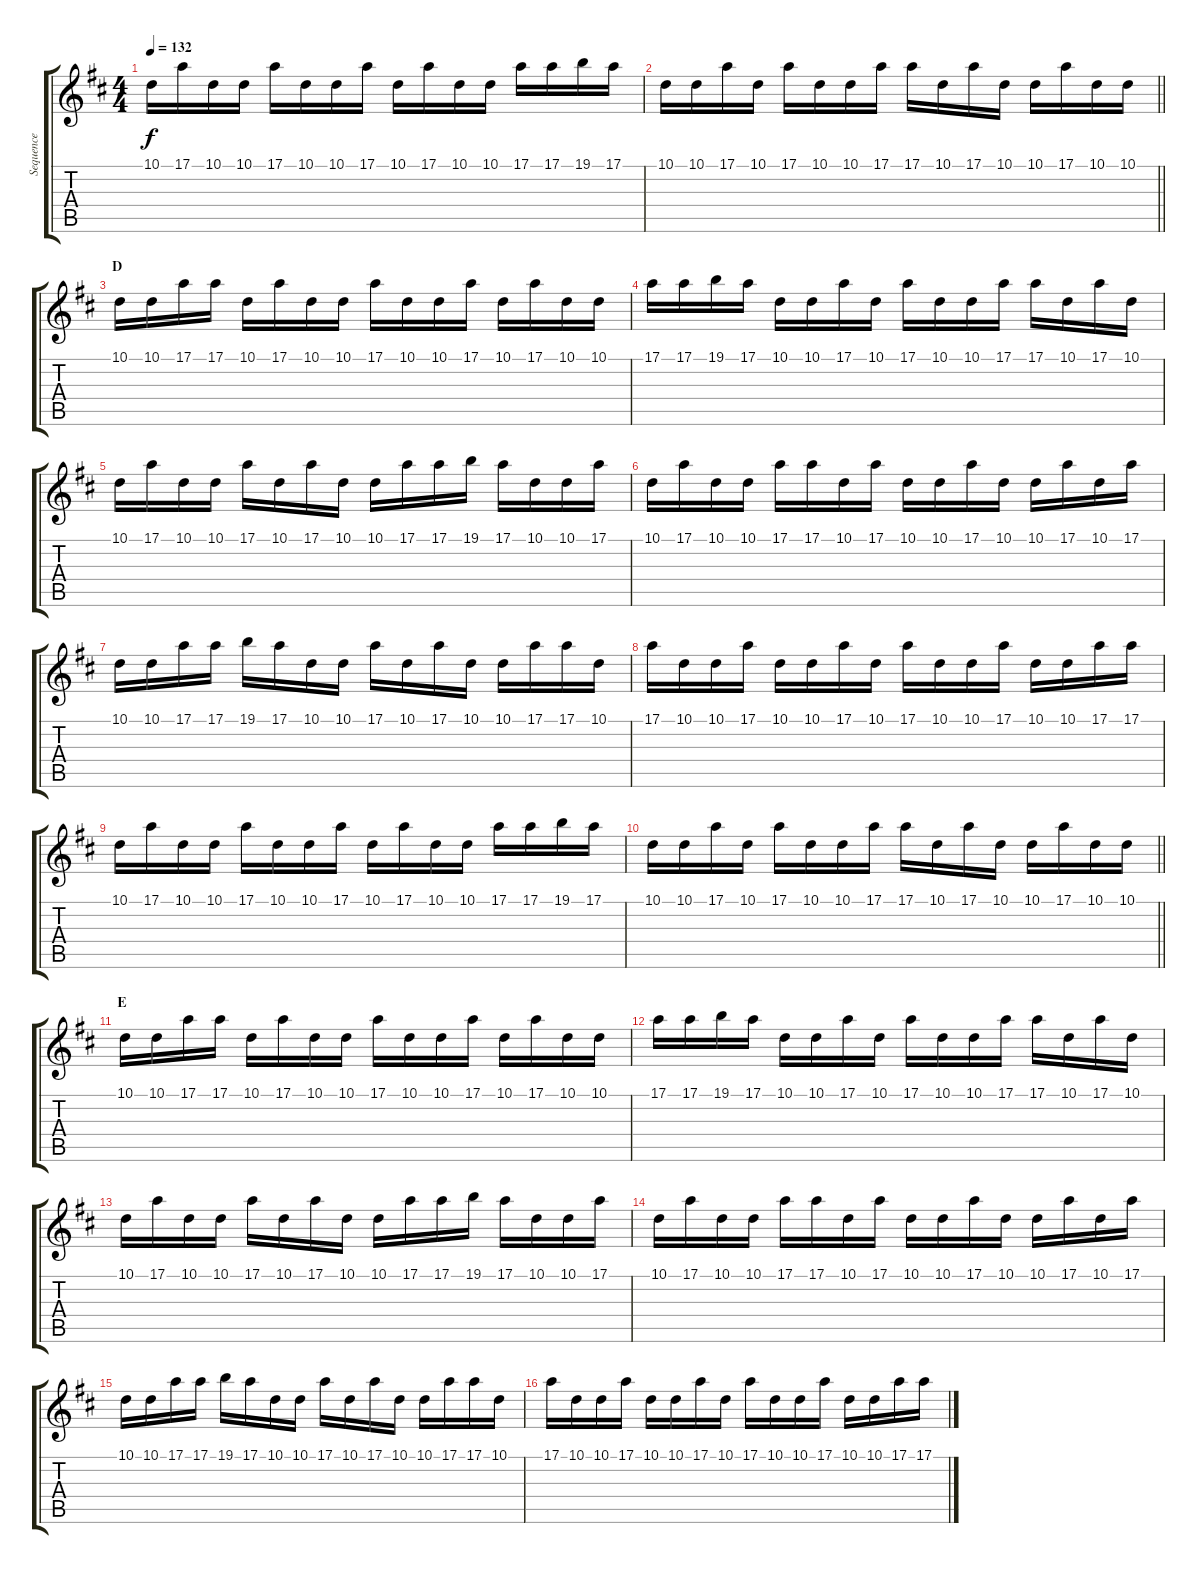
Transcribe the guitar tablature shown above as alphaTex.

\track ("Sequence" "Sequence") {instrument pad1newage}
\staff {score tabs}
\tuning (E4 B3 G3 D3 A2 E2) {hide}
\ts (4 4)
\tempo 132
\clef g2
\ks d
10.1.16{dy f} 17.1.16 10.1.16 10.1.16 17.1.16 10.1.16 10.1.16 17.1.16 10.1.16 17.1.16 10.1.16 10.1.16 17.1.16 17.1.16 19.1.16 17.1.16 |
\barLineRight lightlight
10.1.16 10.1.16 17.1.16 10.1.16 17.1.16 10.1.16 10.1.16 17.1.16 17.1.16 10.1.16 17.1.16 10.1.16 10.1.16 17.1.16 10.1.16 10.1.16 |
\section ("" "D")
10.1.16 10.1.16 17.1.16 17.1.16 10.1.16 17.1.16 10.1.16 10.1.16 17.1.16 10.1.16 10.1.16 17.1.16 10.1.16 17.1.16 10.1.16 10.1.16 |
17.1.16 17.1.16 19.1.16 17.1.16 10.1.16 10.1.16 17.1.16 10.1.16 17.1.16 10.1.16 10.1.16 17.1.16 17.1.16 10.1.16 17.1.16 10.1.16 |
10.1.16 17.1.16 10.1.16 10.1.16 17.1.16 10.1.16 17.1.16 10.1.16 10.1.16 17.1.16 17.1.16 19.1.16 17.1.16 10.1.16 10.1.16 17.1.16 |
10.1.16 17.1.16 10.1.16 10.1.16 17.1.16 17.1.16 10.1.16 17.1.16 10.1.16 10.1.16 17.1.16 10.1.16 10.1.16 17.1.16 10.1.16 17.1.16 |
10.1.16 10.1.16 17.1.16 17.1.16 19.1.16 17.1.16 10.1.16 10.1.16 17.1.16 10.1.16 17.1.16 10.1.16 10.1.16 17.1.16 17.1.16 10.1.16 |
17.1.16 10.1.16 10.1.16 17.1.16 10.1.16 10.1.16 17.1.16 10.1.16 17.1.16 10.1.16 10.1.16 17.1.16 10.1.16 10.1.16 17.1.16 17.1.16 |
10.1.16 17.1.16 10.1.16 10.1.16 17.1.16 10.1.16 10.1.16 17.1.16 10.1.16 17.1.16 10.1.16 10.1.16 17.1.16 17.1.16 19.1.16 17.1.16 |
\barLineRight lightlight
10.1.16 10.1.16 17.1.16 10.1.16 17.1.16 10.1.16 10.1.16 17.1.16 17.1.16 10.1.16 17.1.16 10.1.16 10.1.16 17.1.16 10.1.16 10.1.16 |
\section ("" "E")
10.1.16 10.1.16 17.1.16 17.1.16 10.1.16 17.1.16 10.1.16 10.1.16 17.1.16 10.1.16 10.1.16 17.1.16 10.1.16 17.1.16 10.1.16 10.1.16 |
17.1.16 17.1.16 19.1.16 17.1.16 10.1.16 10.1.16 17.1.16 10.1.16 17.1.16 10.1.16 10.1.16 17.1.16 17.1.16 10.1.16 17.1.16 10.1.16 |
10.1.16 17.1.16 10.1.16 10.1.16 17.1.16 10.1.16 17.1.16 10.1.16 10.1.16 17.1.16 17.1.16 19.1.16 17.1.16 10.1.16 10.1.16 17.1.16 |
10.1.16 17.1.16 10.1.16 10.1.16 17.1.16 17.1.16 10.1.16 17.1.16 10.1.16 10.1.16 17.1.16 10.1.16 10.1.16 17.1.16 10.1.16 17.1.16 |
10.1.16 10.1.16 17.1.16 17.1.16 19.1.16 17.1.16 10.1.16 10.1.16 17.1.16 10.1.16 17.1.16 10.1.16 10.1.16 17.1.16 17.1.16 10.1.16 |
17.1.16 10.1.16 10.1.16 17.1.16 10.1.16 10.1.16 17.1.16 10.1.16 17.1.16 10.1.16 10.1.16 17.1.16 10.1.16 10.1.16 17.1.16 17.1.16
